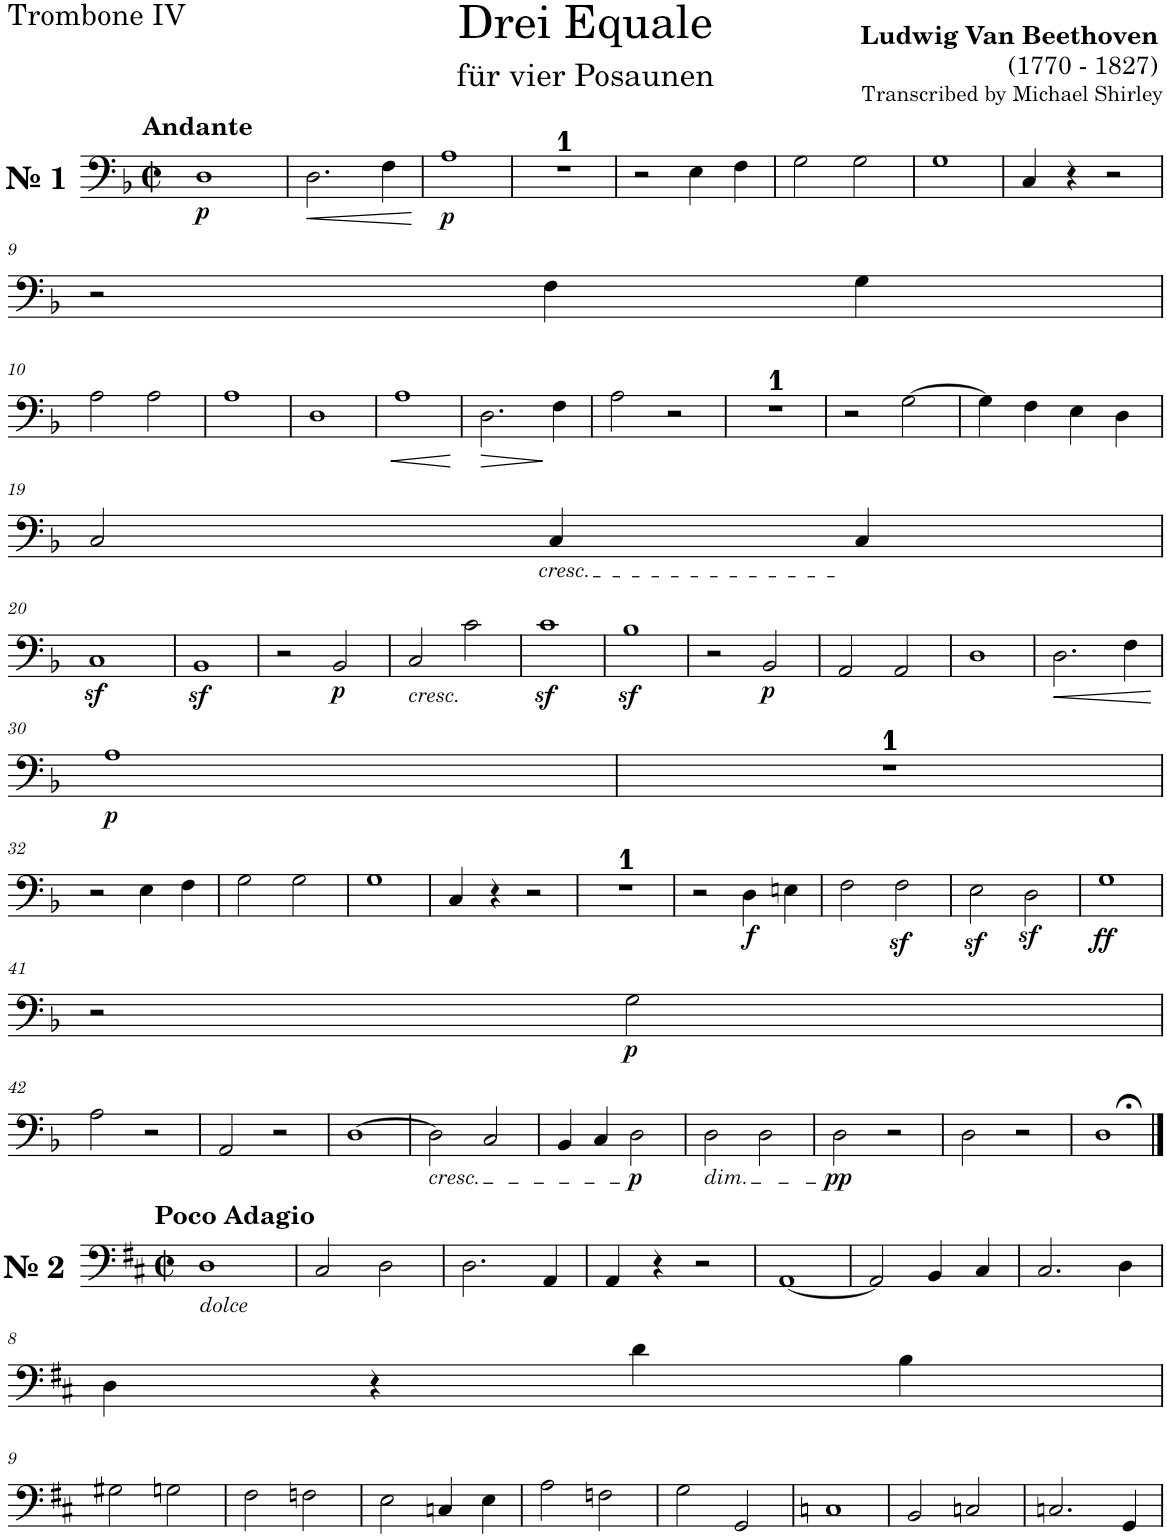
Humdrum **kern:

**kern	**dynam
*part1	*part1
*staff1	*staff1
*I"Trombone IV	*
*I'Trb	*
*clefF4	*
*k[b-]	*
*M2/2	*
*met(c|)	*
=1	=1
!LO:TX:a:B:t=№ 1	!
!LO:TX:a:B:t=Andante	!
!LO:TX:a:B:t=№ 1	!
!	!LO:DY:b
1D	p
=2	=2
!	!LO:HP:b
2.D\	<
4F\	.
.	[
=3	=3
!	!LO:DY:b
1A	p
=4	=4
1r	.
=5	=5
2r	.
4E\	.
4F\	.
=6	=6
2G\	.
2G\	.
=7	=7
1G	.
=8	=8
4C/	.
4r	.
2r	.
!!LO:LB:g=z
=9	=9
2r	.
4F\	.
4G\	.
!!LO:LB:g=z
=10	=10
2A\	.
2A\	.
=11	=11
1A	.
=12	=12
1D	.
=13	=13
!	!LO:HP:b
1A	<
.	[
=14	=14
!	!LO:HP:b
2.D\	>
4F\	]
=15	=15
2A\	.
2r	.
=16	=16
1r	.
=17	=17
2r	.
[2G\	.
=18	=18
4G\]	.
4F\	.
4E\	.
4D\	.
!!LO:LB:g=z
=19	=19
2C/	.
!LO:TX:b:i:t=cresc.	!
4C/	.
4C/	.
!!LO:LB:g=z
=20	=20
1Cz<	.
=21	=21
1BB-z<	.
=22	=22
2r	.
!	!LO:DY:b
2BB-/	p
=23	=23
!LO:TX:b:i:t=cresc.	!
2C/	.
2c\	.
=24	=24
1cz<	.
=25	=25
1B-z<	.
=26	=26
2r	.
!	!LO:DY:b
2BB-/	p
=27	=27
2AA/	.
2AA/	.
=28	=28
1D	.
=29	=29
!	!LO:HP:b
2.D\	<
4F\	.
.	[
!!LO:LB:g=z
=30	=30
!	!LO:DY:b
1A	p
=31	=31
1r	.
!!LO:LB:g=z
=32	=32
2r	.
4E\	.
4F\	.
=33	=33
2G\	.
2G\	.
=34	=34
1G	.
=35	=35
4C/	.
4r	.
2r	.
=36	=36
1r	.
=37	=37
2r	.
!	!LO:DY:b
4D\	f
4En\	.
=38	=38
2F\	.
2Fz<\	.
=39	=39
2Ez<\	.
2Dz<\	.
=40	=40
!	!LO:DY:b
1G	ff
!!LO:LB:g=z
=41	=41
2r	.
!	!LO:DY:b
2G\	p
!!LO:LB:g=z
=42	=42
2A\	.
2r	.
=43	=43
2AA/	.
2r	.
=44	=44
[1D	.
=45	=45
!LO:TX:b:i:t=cresc.	!
2D\]	.
2C/	.
=46	=46
4BB-/	.
4C/	.
!	!LO:DY:b
2D\	p
=47	=47
!LO:TX:b:i:t=dim.	!
2D\	.
2D\	.
=48	=48
!	!LO:DY:b
2D\	pp
2r	.
=49	=49
2D\	.
2r	.
=50	=50
1D;<	.
!!LO:LB:g=z
==1	==1
*k[f#c#]	*
*M2/2	*
*met(c|)	*
!LO:TX:a:B:t=№ 2	!
!LO:TX:a:B:t=Poco Adagio	!
!LO:TX:b:i:t=dolce	!
!LO:TX:a:B:t=№ 2	!
1D	.
=2	=2
2C#/	.
2D\	.
=3	=3
2.D\	.
4AA/	.
=4	=4
4AA/	.
4r	.
2r	.
=5	=5
[1AA	.
=6	=6
2AA/]	.
4BB/	.
4C#/	.
=7	=7
2.C#/	.
4D\	.
!!LO:LB:g=z
=8	=8
4D\	.
4r	.
4d\	.
4B\	.
!!LO:LB:g=z
=9	=9
2G#X\	.
2Gn\	.
=10	=10
2F#\	.
2Fn\	.
=11	=11
2E\	.
4Cn/	.
4E\	.
=12	=12
2A\	.
2Fn\	.
=13	=13
2G\	.
2GG/	.
=14	=14
1Cn	.
=15	=15
2BB/	.
2Cn/	.
=16	=16
2.Cn/	.
4GG/	.
=	=
*-	*-
